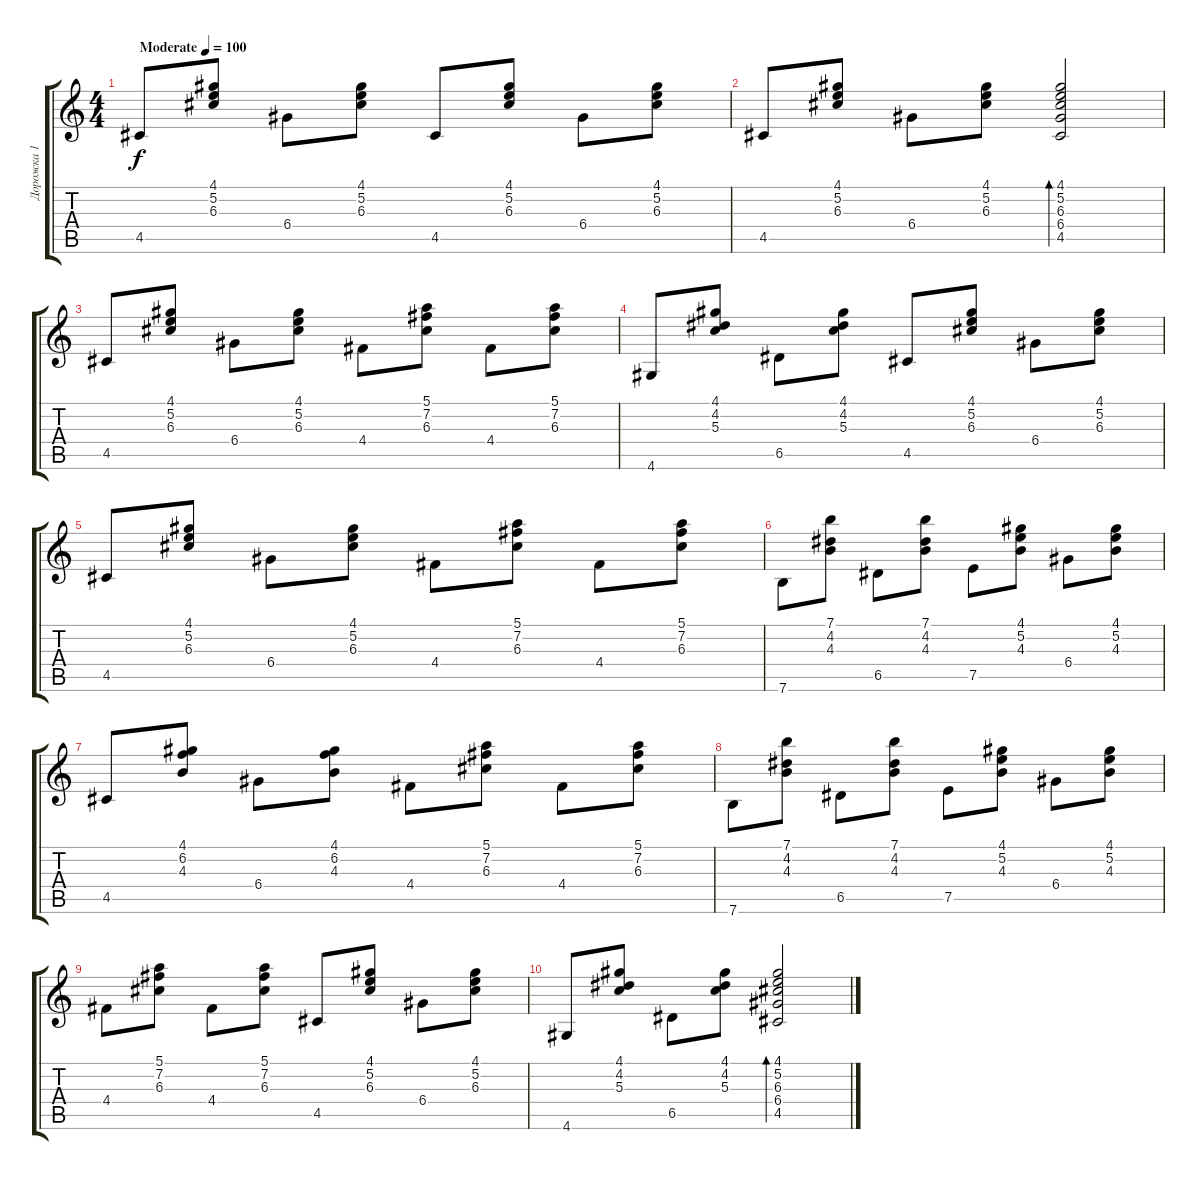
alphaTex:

\track ("Дорожка 1" "Дорожка 1") {instrument acousticguitarnylon}
\staff {score tabs}
\tuning (E4 B3 G3 D3 A2 E2) {hide}
\ts (4 4)
\tempo (100 "Moderate")
\clef g2
\ks c
4.5.8{dy f instrument acousticguitarnylon} (4.1 5.2 6.3).8 6.4.8 (4.1 5.2 6.3).8 4.5.8 (4.1 5.2 6.3).8 6.4.8 (4.1 5.2 6.3).8 |
4.5.8 (4.1 5.2 6.3).8 6.4.8 (4.1 5.2 6.3).8 (4.1 5.2 6.3 6.4 4.5).2{bd 120} |
4.5.8 (4.1 5.2 6.3).8 6.4.8 (4.1 5.2 6.3).8 4.4.8 (5.1 7.2 6.3).8 4.4.8 (5.1 7.2 6.3).8 |
4.6.8 (4.1 4.2 5.3).8 6.5.8 (4.1 4.2 5.3).8 4.5.8 (4.1 5.2 6.3).8 6.4.8 (4.1 5.2 6.3).8 |
4.5.8 (4.1 5.2 6.3).8 6.4.8 (4.1 5.2 6.3).8 4.4.8 (5.1 7.2 6.3).8 4.4.8 (5.1 7.2 6.3).8 |
7.6.8 (7.1 4.2 4.3).8 6.5.8 (7.1 4.2 4.3).8 7.5.8 (4.1 5.2 4.3).8 6.4.8 (4.1 5.2 4.3).8 |
4.5.8 (4.1 6.2 4.3).8 6.4.8 (4.1 6.2 4.3).8 4.4.8 (5.1 7.2 6.3).8 4.4.8 (5.1 7.2 6.3).8 |
7.6.8 (7.1 4.2 4.3).8 6.5.8 (7.1 4.2 4.3).8 7.5.8 (4.1 5.2 4.3).8 6.4.8 (4.1 5.2 4.3).8 |
4.4.8 (5.1 7.2 6.3).8 4.4.8 (5.1 7.2 6.3).8 4.5.8 (4.1 5.2 6.3).8 6.4.8 (4.1 5.2 6.3).8 |
4.6.8 (4.1 4.2 5.3).8 6.5.8 (4.1 4.2 5.3).8 (4.1 5.2 6.3 6.4 4.5).2{bd 120}
